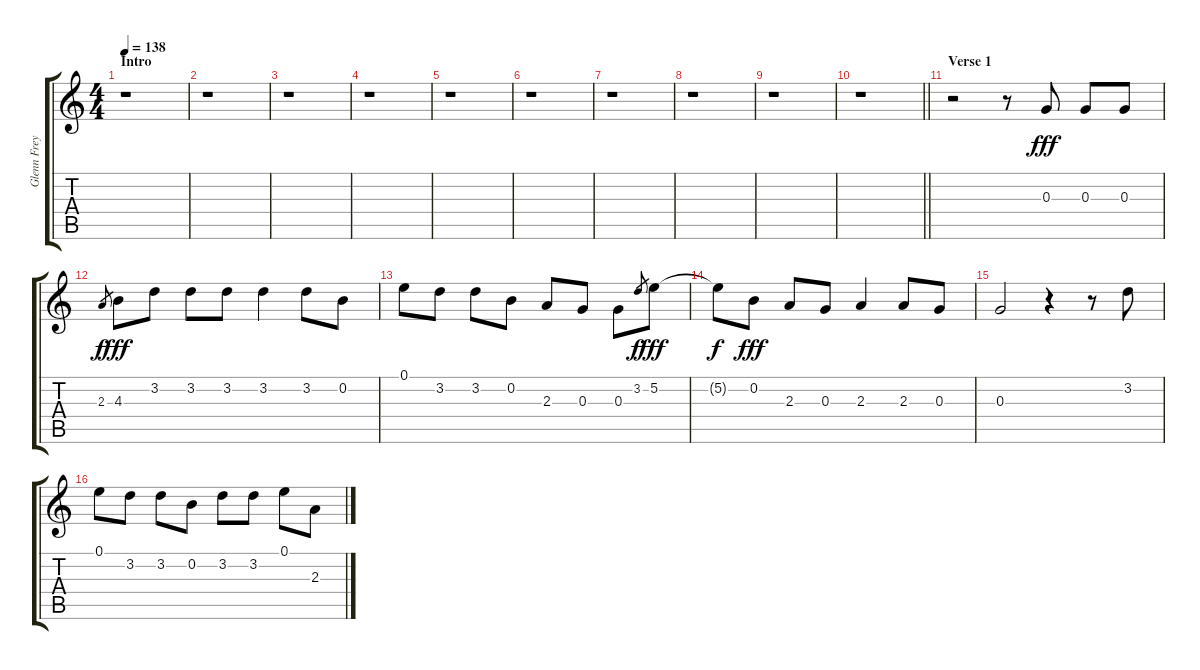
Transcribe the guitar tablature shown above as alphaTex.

\track ("Glenn Frey" "Glenn Frey") {instrument electricguitarjazz}
\staff {score tabs}
\tuning (E4 B3 G3 D3 A2 E2) {hide}
\ts (4 4)
\section ("" "Intro")
\tempo 138
\clef g2
\ks c
r.1{dy fff instrument electricguitarjazz} |
r.1 |
r.1 |
r.1 |
r.1 |
r.1 |
r.1 |
r.1 |
r.1 |
\barLineRight lightlight
r.1 |
\section ("" "Verse 1")
r.2 r.8 0.3.8 0.3.8 0.3.8 |
2.3.8{gr dy f} 4.3.8{dy fff} 3.2.8 3.2.8 3.2.8 3.2.4 3.2.8 0.2.8 |
0.1.8 3.2.8 3.2.8 0.2.8 2.3.8 0.3.8 0.3.8 3.2.8{gr dy f} 5.2.8{dy fff} |
5.2{t}.8{dy f} 0.2.8{dy fff} 2.3.8 0.3.8 2.3.4 2.3.8 0.3.8 |
0.3.2 r.4 r.8 3.2.8 |
0.1.8 3.2.8 3.2.8 0.2.8 3.2.8 3.2.8 0.1.8 2.3.8
